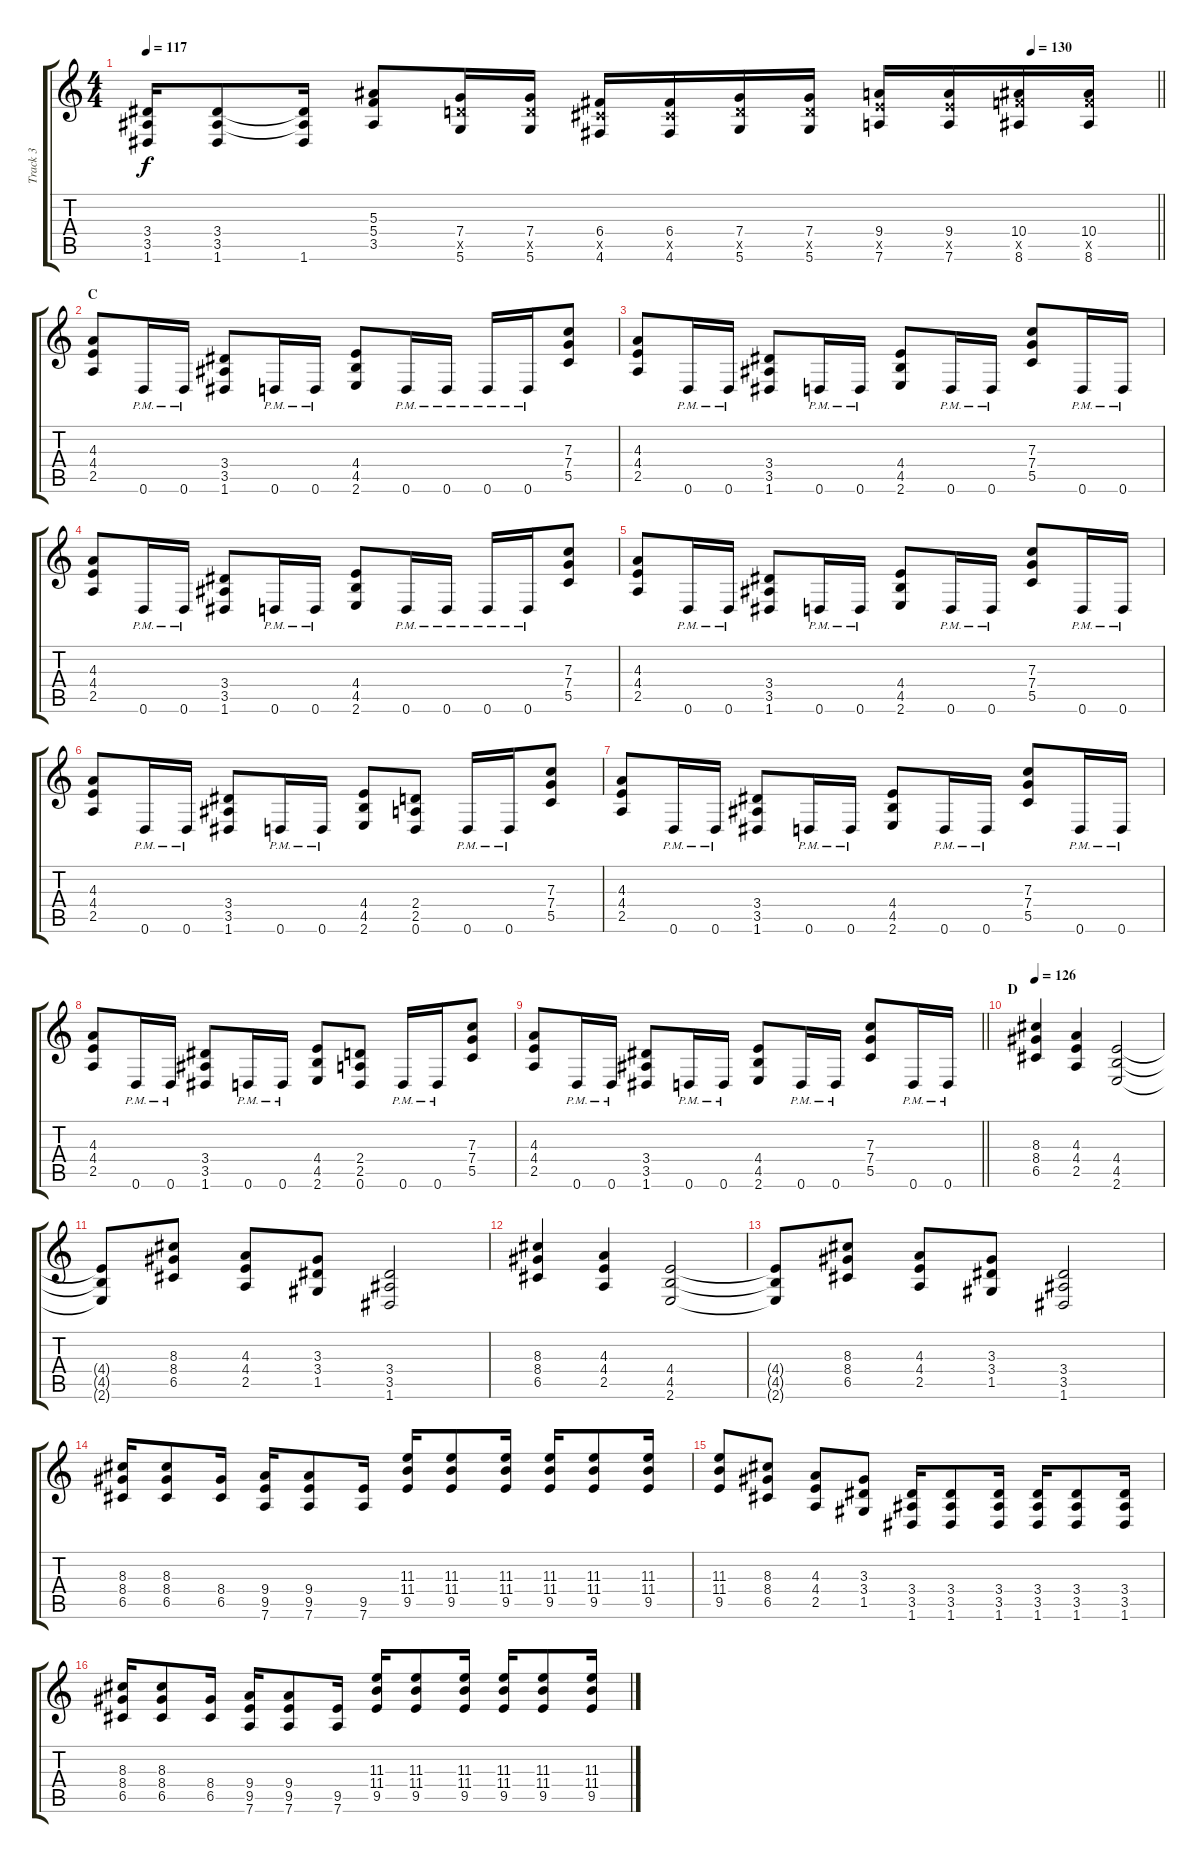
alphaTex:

\track ("Track 3" "Track 3") {instrument distortionguitar}
\staff {score tabs}
\tuning (D4 A3 F3 C3 G2 D2) {hide}
\ts (4 4)
\tempo 117
\tempo (130 0.875)
\clef g2
\barLineRight lightlight
\ks c
(3.4 3.5 1.6).16{dy f} (3.4 3.5 1.6).8 (3.4{t} 3.5{t} 1.6).16 (5.3 5.4 3.5).8 (7.4 7.5{x} 5.6).16 (7.4 7.5{x} 5.6).16 (6.4 6.5{x} 4.6).16 (6.4 6.5{x} 4.6).16 (7.4 7.5{x} 5.6).16 (7.4 7.5{x} 5.6).16 (9.4 9.5{x} 7.6).16 (9.4 9.5{x} 7.6).16 (10.4 10.5{x} 8.6).16 (10.4 10.5{x} 8.6).16 |
\section ("" "C")
(4.3 4.4 2.5).8 0.6{pm}.16 0.6{pm}.16 (3.4 3.5 1.6).8 0.6{pm}.16 0.6{pm}.16 (4.4 4.5 2.6).8 0.6{pm}.16 0.6{pm}.16 0.6{pm}.16 0.6{pm}.16 (7.3 7.4 5.5).8 |
(4.3 4.4 2.5).8 0.6{pm}.16 0.6{pm}.16 (3.4 3.5 1.6).8 0.6{pm}.16 0.6{pm}.16 (4.4 4.5 2.6).8 0.6{pm}.16 0.6{pm}.16 (7.3 7.4 5.5).8 0.6{pm}.16 0.6{pm}.16 |
(4.3 4.4 2.5).8 0.6{pm}.16 0.6{pm}.16 (3.4 3.5 1.6).8 0.6{pm}.16 0.6{pm}.16 (4.4 4.5 2.6).8 0.6{pm}.16 0.6{pm}.16 0.6{pm}.16 0.6{pm}.16 (7.3 7.4 5.5).8 |
(4.3 4.4 2.5).8 0.6{pm}.16 0.6{pm}.16 (3.4 3.5 1.6).8 0.6{pm}.16 0.6{pm}.16 (4.4 4.5 2.6).8 0.6{pm}.16 0.6{pm}.16 (7.3 7.4 5.5).8 0.6{pm}.16 0.6{pm}.16 |
(4.3 4.4 2.5).8 0.6{pm}.16 0.6{pm}.16 (3.4 3.5 1.6).8 0.6{pm}.16 0.6{pm}.16 (4.4 4.5 2.6).8 (2.4 2.5 0.6).8 0.6{pm}.16 0.6{pm}.16 (7.3 7.4 5.5).8 |
(4.3 4.4 2.5).8 0.6{pm}.16 0.6{pm}.16 (3.4 3.5 1.6).8 0.6{pm}.16 0.6{pm}.16 (4.4 4.5 2.6).8 0.6{pm}.16 0.6{pm}.16 (7.3 7.4 5.5).8 0.6{pm}.16 0.6{pm}.16 |
(4.3 4.4 2.5).8 0.6{pm}.16 0.6{pm}.16 (3.4 3.5 1.6).8 0.6{pm}.16 0.6{pm}.16 (4.4 4.5 2.6).8 (2.4 2.5 0.6).8 0.6{pm}.16 0.6{pm}.16 (7.3 7.4 5.5).8 |
\barLineRight lightlight
(4.3 4.4 2.5).8 0.6{pm}.16 0.6{pm}.16 (3.4 3.5 1.6).8 0.6{pm}.16 0.6{pm}.16 (4.4 4.5 2.6).8 0.6{pm}.16 0.6{pm}.16 (7.3 7.4 5.5).8 0.6{pm}.16 0.6{pm}.16 |
\section ("" "D")
\tempo 126
(8.3 8.4 6.5).4 (4.3 4.4 2.5).4 (4.4 4.5 2.6).2 |
(4.4{t} 4.5{t} 2.6{t}).8 (8.3 8.4 6.5).8 (4.3 4.4 2.5).8 (3.3 3.4 1.5).8 (3.4 3.5 1.6).2 |
(8.3 8.4 6.5).4 (4.3 4.4 2.5).4 (4.4 4.5 2.6).2 |
(4.4{t} 4.5{t} 2.6{t}).8 (8.3 8.4 6.5).8 (4.3 4.4 2.5).8 (3.3 3.4 1.5).8 (3.4 3.5 1.6).2 |
(8.3 8.4 6.5).16 (8.3 8.4 6.5).8 (8.4 6.5).16 (9.4 9.5 7.6).16 (9.4 9.5 7.6).8 (9.5 7.6).16 (11.3 11.4 9.5).16 (11.3 11.4 9.5).8 (11.3 11.4 9.5).16 (11.3 11.4 9.5).16 (11.3 11.4 9.5).8 (11.3 11.4 9.5).16 |
(11.3 11.4 9.5).8 (8.3 8.4 6.5).8 (4.3 4.4 2.5).8 (3.3 3.4 1.5).8 (3.4 3.5 1.6).16 (3.4 3.5 1.6).8 (3.4 3.5 1.6).16 (3.4 3.5 1.6).16 (3.4 3.5 1.6).8 (3.4 3.5 1.6).16 |
(8.3 8.4 6.5).16 (8.3 8.4 6.5).8 (8.4 6.5).16 (9.4 9.5 7.6).16 (9.4 9.5 7.6).8 (9.5 7.6).16 (11.3 11.4 9.5).16 (11.3 11.4 9.5).8 (11.3 11.4 9.5).16 (11.3 11.4 9.5).16 (11.3 11.4 9.5).8 (11.3 11.4 9.5).16
